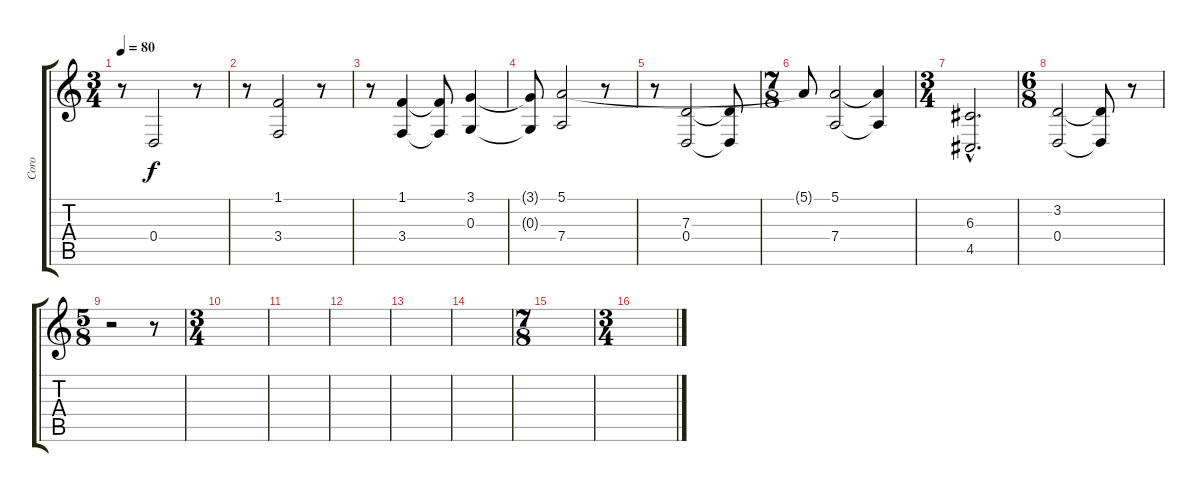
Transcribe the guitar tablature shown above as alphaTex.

\track ("Coro" "Coro") {instrument pad4choir}
\staff {score tabs}
\tuning (E4 B3 G3 D3 A2 E2) {hide}
\ts (3 4)
\tempo 80
\clef g2
\ks c
r.8{dy f} 0.4.2 r.8 |
r.8 (1.1 3.4).2 r.8 |
r.8 (1.1 3.4).4 (1.1{t} 3.4{t}).8 (3.1 0.3).4 |
(3.1{t} 0.3{t}).8 (5.1 7.4).2 r.8 |
r.8 (7.3 0.4).2 (7.3{t} 0.4{t}).8 |
\ts (7 8)
5.1{t}.8 (5.1 7.4).2 (5.1{t} 7.4{t}).4 |
\ts (3 4)
(6.3{hac} 4.5{hac}).2{d} |
\ts (6 8)
(3.2 0.4).2 (3.2{t} 0.4{t}).8 r.8 |
\ts (5 8)
r.2 r.8 |
\ts (3 4)
|
|
|
|
|
\ts (7 8)
|
\ts (3 4)
